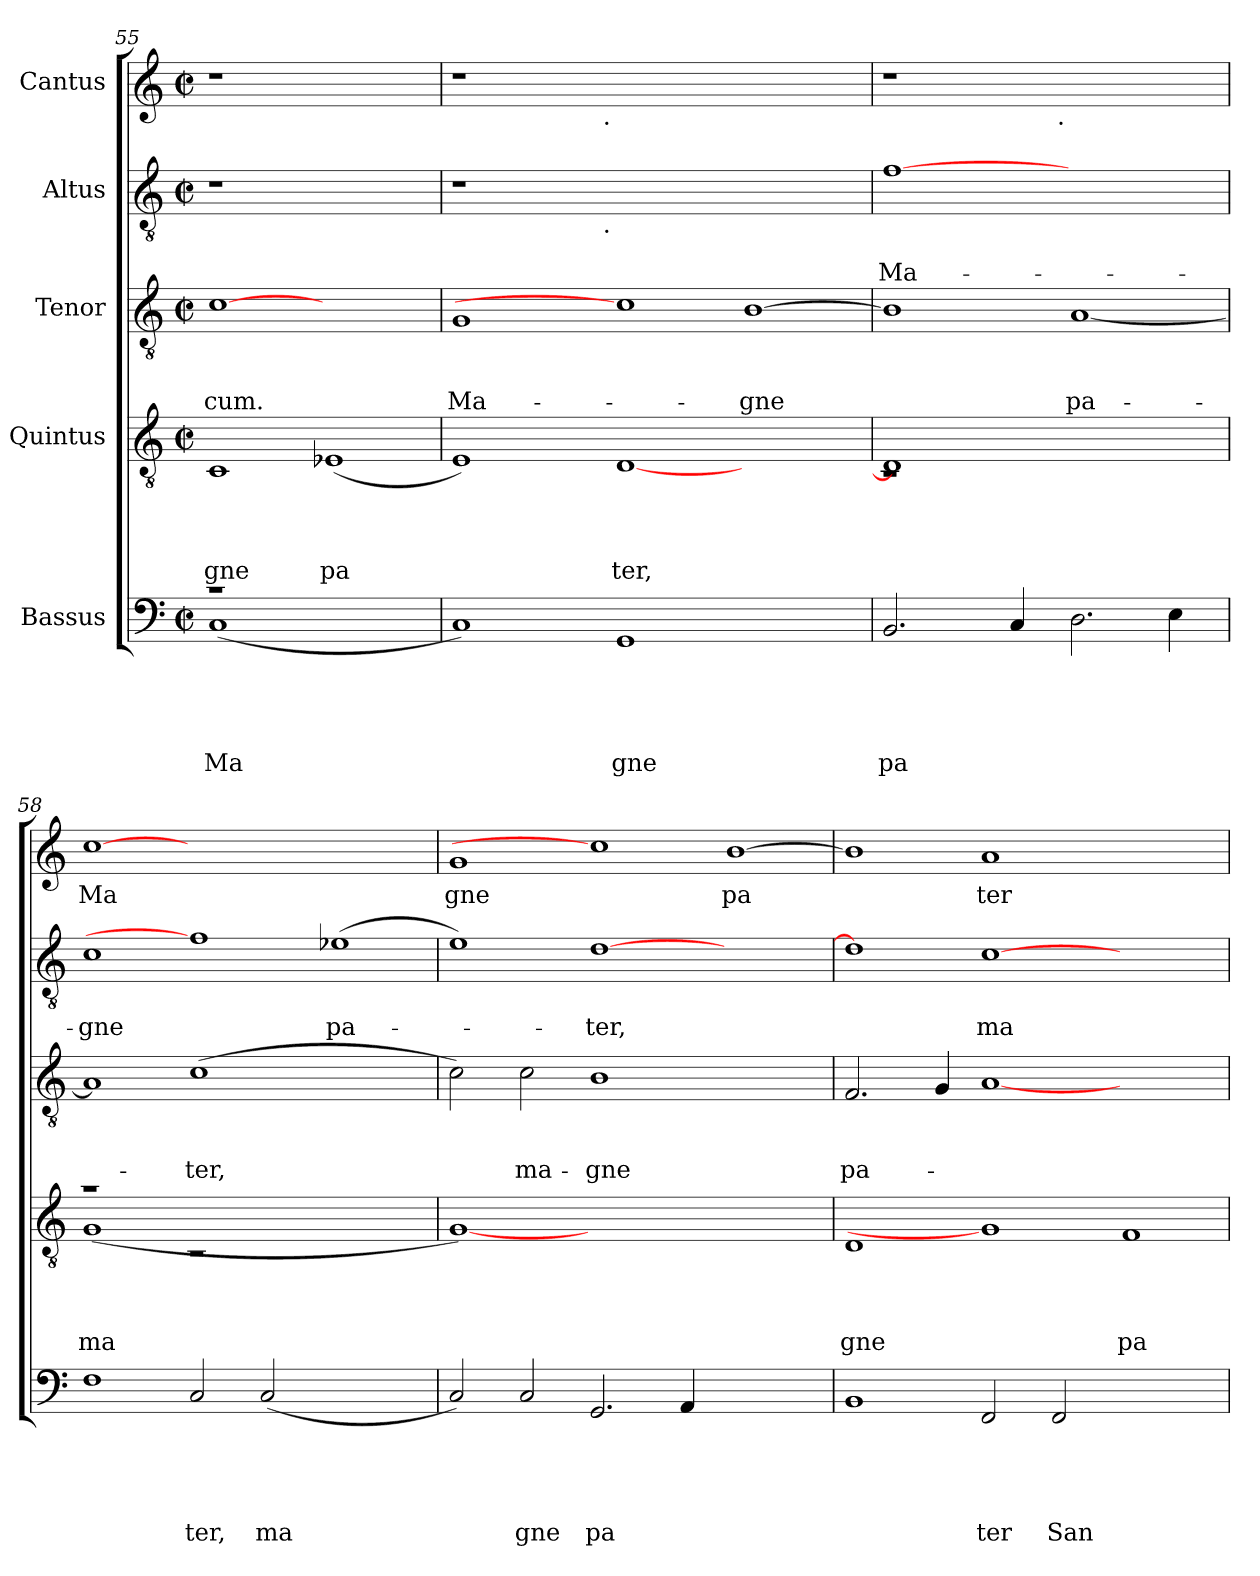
**kern	**text	**text	**text	**text	**text	**kern	**text	**text	**text	**text	**kern	**text	**text	**text	**kern	**text	**text	**kern	**text
*part5	*part5	*part5	*part5	*part5	*part5	*part4	*part4	*part4	*part4	*part4	*part3	*part3	*part3	*part3	*part2	*part2	*part2	*part1	*part1
*staff5	*staff5	*staff5	*staff5	*staff5	*staff5	*staff4	*staff4	*staff4	*staff4	*staff4	*staff3	*staff3	*staff3	*staff3	*staff2	*staff2	*staff2	*staff1	*staff1
*I"Bassus	*	*	*	*	*	*I"Quintus	*	*	*	*	*I"Tenor	*	*	*	*I"Altus	*	*	*I"Cantus	*
*clefF4	*	*	*	*	*	*clefGv2	*	*	*	*	*clefGv2	*	*	*	*clefGv2	*	*	*clefG2	*
*k[]	*	*	*	*	*	*k[]	*	*	*	*	*k[]	*	*	*	*k[]	*	*	*k[]	*
*C:	*	*	*	*	*	*C:	*	*	*	*	*C:	*	*	*	*C:	*	*	*C:	*
*M2/2	*	*	*	*	*	*M2/2	*	*	*	*	*M2/2	*	*	*	*M2/2	*	*	*M2/2	*
*met(c|)	*	*	*	*	*	*met(c|)	*	*	*	*	*met(c|)	*	*	*	*met(c|)	*	*	*met(c|)	*
=55	=55	=55	=55	=55	=55	=55	=55	=55	=55	=55	=55	=55	=55	=55	=55	=55	=55	=55	=55
*^	*	*	*	*	*	*	*	*	*	*	*	*	*	*	*	*	*	*	*
!	!	!	!	!	!	!LO:LY:b	!	!	!	!	!LO:LY:b	!	!	!	!LO:LY:b	!	!	!	!	!
1rc	(<1C	.	.	.	.	Ma	1C	.	.	.	gne	[1c	.	.	cum.	1r	.	.	1r	.
!	!	!	!	!	!	!	!	!	!	!	!LO:LY:b	!	!	!	!	!	!	!	!	!
1ryy	1ryy	.	.	.	.	.	(<1E-X	.	.	.	pa	1ryy	.	.	.	1ryy	.	.	1ryy	.
=56	=56	=56	=56	=56	=56	=56	=56	=56	=56	=56	=56	=56	=56	=56	=56	=56	=56	=56	=56	=56
!	!	!	!	!	!	!	!	!	!	!	!	!	!	!	!LO:LY:b	!	!	!	!	!
*v	*v	*	*	*	*	*	*	*	*	*	*	*	*	*	*	*^	*	*	*^	*
1C)	.	.	.	.	.	1E)	.	.	.	.	1G	.	.	Ma-	1r	2ryy	.	.	1r	2ryy	.
.	.	.	.	.	.	.	.	.	.	.	.	.	.	.	.	4...ryy	.	.	.	4...ryy	.
!	!	!	!	!	!	!	!	!	!	!	!	!	!	!	!	!	!	!	!	!LO:TX:b:t=.	!
!	!	!	!	!	!	!	!	!	!	!	!	!	!	!	!	!LO:TX:b:t=.	!	!	!	!	!
.	.	.	.	.	.	.	.	.	.	.	.	.	.	.	.	1ryy	.	.	.	1ryy	.
!	!	!	!	!	!LO:LY:b	!	!	!	!	!LO:LY:b	!	!	!	!	!	!	!	!	!	!	!
1GG	.	.	.	.	gne	[<1D	.	.	.	ter,	1c]	.	.	.	0ryy	.	.	.	0ryy	.	.
.	.	.	.	.	.	.	.	.	.	.	.	.	.	.	.	1ryy	.	.	.	1ryy	.
!	!	!	!	!	!	!	!	!	!	!	!	!	!	!LO:LY:b	!	!	!	!	!	!	!
1ryy	.	.	.	.	.	1ryy	.	.	.	.	[>1B	.	.	-gne	.	.	.	.	.	.	.
.	.	.	.	.	.	.	.	.	.	.	.	.	.	.	.	32ryy	.	.	.	32ryy	.
=57	=57	=57	=57	=57	=57	=57	=57	=57	=57	=57	=57	=57	=57	=57	=57	=57	=57	=57	=57	=57	=57
!	!	!	!	!	!LO:LY:b	!	!	!	!	!	!	!	!	!	!	!	!	!LO:LY:b	!	!	!
*	*	*	*	*	*	*^	*	*	*	*	*	*	*	*	*v	*v	*	*	*	*	*
2.BB/	.	.	.	.	pa	1D]	1rC	.	.	.	.	1B]	.	.	.	[1f	.	Ma-	1r	2ryy	.
.	.	.	.	.	.	.	.	.	.	.	.	.	.	.	.	.	.	.	.	4...ryy	.
4C/	.	.	.	.	.	.	.	.	.	.	.	.	.	.	.	.	.	.	.	.	.
!	!	!	!	!	!	!	!	!	!	!	!	!	!	!	!	!	!	!	!	!LO:TX:b:t=.	!
.	.	.	.	.	.	.	.	.	.	.	.	.	.	.	.	.	.	.	.	1ryy	.
!	!	!	!	!	!	!	!	!	!	!	!	!	!	!	!LO:LY:b	!	!	!	!	!	!
2.D\	.	.	.	.	.	1ryy	1ryy	.	.	.	.	[<1A	.	.	pa-	1ryy	.	.	1ryy	.	.
4E\	.	.	.	.	.	.	.	.	.	.	.	.	.	.	.	.	.	.	.	.	.
.	.	.	.	.	.	.	.	.	.	.	.	.	.	.	.	.	.	.	.	32ryy	.
=58	=58	=58	=58	=58	=58	=58	=58	=58	=58	=58	=58	=58	=58	=58	=58	=58	=58	=58	=58	=58	=58
!	!	!	!	!	!	!	!	!	!	!	!LO:LY:b	!	!	!	!	!	!	!LO:LY:b	!	!	!LO:LY:b
*	*	*	*	*	*	*	*	*	*	*	*	*	*	*	*	*	*	*	*v	*v	*
1F	.	.	.	.	.	1ra	(<1G	.	.	.	ma	1A]	.	.	.	1c	.	-gne	[1cc	Ma
!	!	!	!	!	!LO:LY:b	!	!	!	!	!	!	!	!	!	!LO:LY:b	!	!	!	!	!
2C/	.	.	.	.	ter,	1ryy	1rC	.	.	.	.	(>1c	.	.	-ter,	1f]	.	.	0ryy	.
!	!	!	!	!	!LO:LY:b	!	!	!	!	!	!	!	!	!	!	!	!	!	!	!
(<2C/	.	.	.	.	ma	.	.	.	.	.	.	.	.	.	.	.	.	.	.	.
!	!	!	!	!	!	!	!	!	!	!	!	!	!	!	!	!	!	!LO:LY:b	!	!
1ryy	.	.	.	.	.	1ryy	1ryy	.	.	.	.	1ryy	.	.	.	(>1e-X	.	pa-	.	.
=59	=59	=59	=59	=59	=59	=59	=59	=59	=59	=59	=59	=59	=59	=59	=59	=59	=59	=59	=59	=59
!	!	!	!	!	!	!	!	!	!	!	!	!	!	!	!	!	!	!	!	!LO:LY:b
*	*	*	*	*	*	*v	*v	*	*	*	*	*	*	*	*	*	*	*	*	*
2C/)	.	.	.	.	.	[1G)	.	.	.	.	2c\)	.	.	.	1e)	.	.	1g	gne
!	!	!	!	!	!LO:LY:b	!	!	!	!	!	!	!	!	!LO:LY:b	!	!	!	!	!
2C/	.	.	.	.	gne	.	.	.	.	.	2c\	.	.	ma-	.	.	.	.	.
!	!	!	!	!	!LO:LY:b	!	!	!	!	!	!	!	!	!LO:LY:b	!	!	!LO:LY:b	!	!
2.GG/	.	.	.	.	pa	0ryy	.	.	.	.	1B	.	.	-gne	[>1d	.	-ter,	1cc]	.
4AA/	.	.	.	.	.	.	.	.	.	.	.	.	.	.	.	.	.	.	.
!	!	!	!	!	!	!	!	!	!	!	!	!	!	!	!	!	!	!	!LO:LY:b
1ryy	.	.	.	.	.	.	.	.	.	.	1ryy	.	.	.	1ryy	.	.	[>1b	pa
=60	=60	=60	=60	=60	=60	=60	=60	=60	=60	=60	=60	=60	=60	=60	=60	=60	=60	=60	=60
!	!	!	!	!	!	!	!	!	!	!LO:LY:b	!	!	!	!LO:LY:b	!	!	!	!	!
1BB	.	.	.	.	.	1D	.	.	.	gne	2.F/	.	.	pa-	1d]	.	.	1b]	.
.	.	.	.	.	.	.	.	.	.	.	4G/	.	.	.	.	.	.	.	.
!	!	!	!	!	!LO:LY:b	!	!	!	!	!	!	!	!	!	!	!	!LO:LY:b	!	!LO:LY:b
2FF/	.	.	.	.	ter	1G]	.	.	.	.	[<1A	.	.	.	[>1c	.	ma-	1a	ter
!	!	!	!	!	!LO:LY:b	!	!	!	!	!	!	!	!	!	!	!	!	!	!
2FF/	.	.	.	.	San	.	.	.	.	.	.	.	.	.	.	.	.	.	.
!	!	!	!	!	!	!	!	!	!	!LO:LY:b	!	!	!	!	!	!	!	!	!
1ryy	.	.	.	.	.	1F	.	.	.	pa	1ryy	.	.	.	1ryy	.	.	1ryy	.
=	=	=	=	=	=	=	=	=	=	=	=	=	=	=	=	=	=	=	=
*-	*-	*-	*-	*-	*-	*-	*-	*-	*-	*-	*-	*-	*-	*-	*-	*-	*-	*-	*-
